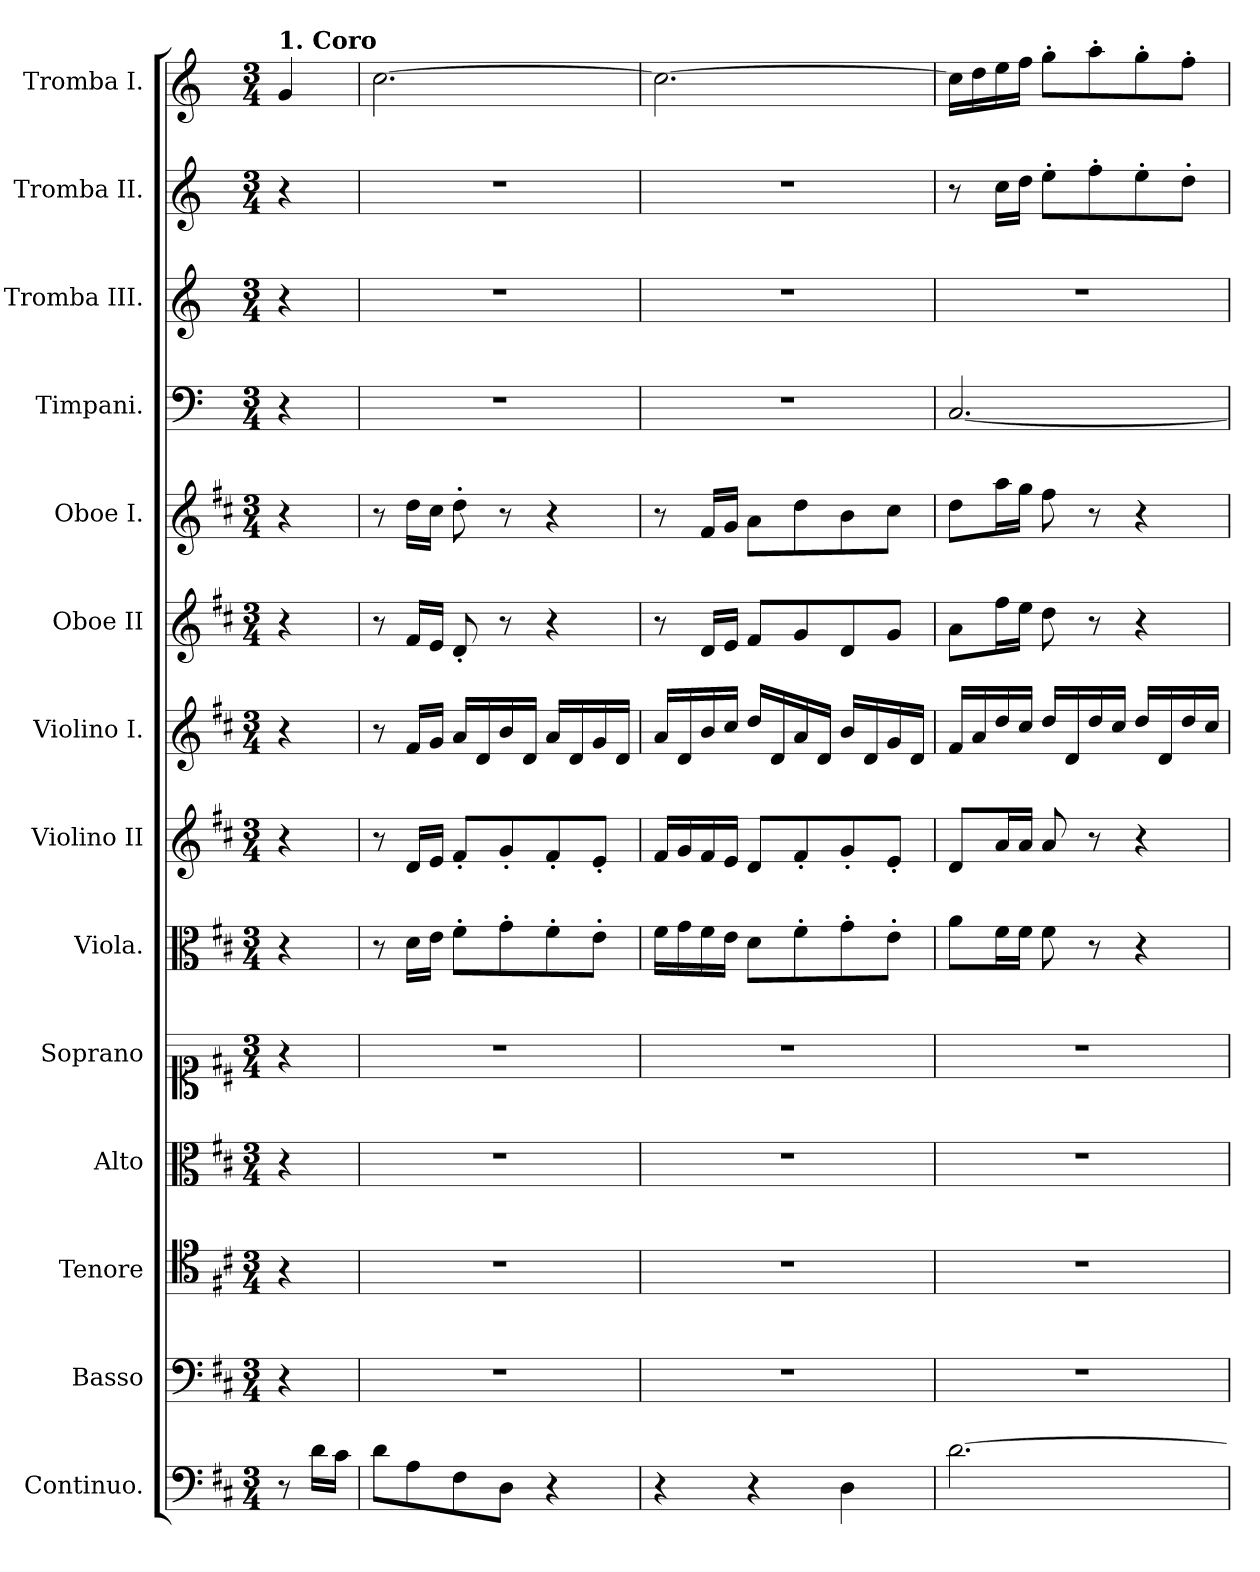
**kern	**kern	**kern	**kern	**kern	**kern	**kern	**kern	**kern	**kern	**kern	**kern	**kern	**kern
*part14	*part13	*part12	*part11	*part10	*part9	*part8	*part7	*part6	*part5	*part4	*part3	*part2	*part1
*staff14	*staff13	*staff12	*staff11	*staff10	*staff9	*staff8	*staff7	*staff6	*staff5	*staff4	*staff3	*staff2	*staff1
*I"Continuo.	*I"Basso	*I"Tenore	*I"Alto	*I"Soprano	*I"Viola.	*I"Violino II	*I"Violino I.	*I"Oboe II	*I"Oboe I.	*I"Timpani.	*I"Tromba III.	*I"Tromba II.	*I"Tromba I.
*	*	*	*	*	*I'Vla	*	*I'Vln	*I'Ob	*I'Ob	*I'Timp	*	*	*
*clefF4	*clefF4	*clefC4	*clefC3	*clefC1	*clefC3	*clefG2	*clefG2	*clefG2	*clefG2	*clefF4	*clefG2	*clefG2	*clefG2
*	*	*	*	*	*	*	*	*	*	*ITrd-1c-2	*ITrd-1c-2	*ITrd-1c-2	*ITrd-1c-2
*k[f#c#]	*k[f#c#]	*k[f#c#]	*k[f#c#]	*k[f#c#]	*k[f#c#]	*k[f#c#]	*k[f#c#]	*k[f#c#]	*k[f#c#]	*k[f#c#]	*k[f#c#]	*k[f#c#]	*k[f#c#]
*M3/4	*M3/4	*M3/4	*M3/4	*M3/4	*M3/4	*M3/4	*M3/4	*M3/4	*M3/4	*M3/4	*M3/4	*M3/4	*M3/4
*MM80	*MM80	*MM80	*MM80	*MM80	*MM80	*MM80	*MM80	*MM80	*MM80	*MM80	*MM80	*MM80	*MM80
=1	=1	=1	=1	=1	=1	=1	=1	=1	=1	=1	=1	=1	=1
!	!	!	!	!	!	!	!	!	!	!	!	!	!LO:TX:a:B:t=1. Coro
8r	4r	4r	4r	4r	4r	4r	4r	4r	4r	4r	4r	4r	4a/
16d\LL	.	.	.	.	.	.	.	.	.	.	.	.	.
16c#\JJ	.	.	.	.	.	.	.	.	.	.	.	.	.
=2	=2	=2	=2	=2	=2	=2	=2	=2	=2	=2	=2	=2	=2
8d\L	2.r	2.r	2.r	2.r	8r	8r	8r	8r	8r	2.r	2.r	2.r	[2.dd\
8A\	.	.	.	.	16d\LL	16d/LL	16f#/LL	16f#/LL	16dd\LL	.	.	.	.
.	.	.	.	.	16e\JJ	16e/JJ	16g/JJ	16e/JJ	16cc#\JJ	.	.	.	.
8F#\	.	.	.	.	8f#'\L	8f#'/L	16a/LL	8d'/	8dd'\	.	.	.	.
.	.	.	.	.	.	.	16d/	.	.	.	.	.	.
8D\J	.	.	.	.	8g'\	8g'/	16b/	8r	8r	.	.	.	.
.	.	.	.	.	.	.	16d/JJ	.	.	.	.	.	.
4r	.	.	.	.	8f#'\	8f#'/	16a/LL	4r	4r	.	.	.	.
.	.	.	.	.	.	.	16d/	.	.	.	.	.	.
.	.	.	.	.	8e'\J	8e'/J	16g/	.	.	.	.	.	.
.	.	.	.	.	.	.	16d/JJ	.	.	.	.	.	.
=3	=3	=3	=3	=3	=3	=3	=3	=3	=3	=3	=3	=3	=3
4r	2.r	2.r	2.r	2.r	16f#\LL	16f#/LL	16a/LL	8r	8r	2.r	2.r	2.r	2.dd\_
.	.	.	.	.	16g\	16g/	16d/	.	.	.	.	.	.
.	.	.	.	.	16f#\	16f#/	16b/	16d/LL	16f#/LL	.	.	.	.
.	.	.	.	.	16e\JJ	16e/JJ	16cc#/JJ	16e/JJ	16g/JJ	.	.	.	.
4r	.	.	.	.	8d\L	8d/L	16dd/LL	8f#/L	8a\L	.	.	.	.
.	.	.	.	.	.	.	16d/	.	.	.	.	.	.
.	.	.	.	.	8f#'\	8f#'/	16a/	8g/	8dd\	.	.	.	.
.	.	.	.	.	.	.	16d/JJ	.	.	.	.	.	.
4D\	.	.	.	.	8g'\	8g'/	16b/LL	8d/	8b\	.	.	.	.
.	.	.	.	.	.	.	16d/	.	.	.	.	.	.
.	.	.	.	.	8e'\J	8e'/J	16g/	8g/J	8cc#\J	.	.	.	.
.	.	.	.	.	.	.	16d/JJ	.	.	.	.	.	.
=4	=4	=4	=4	=4	=4	=4	=4	=4	=4	=4	=4	=4	=4
[2.d\	2.r	2.r	2.r	2.r	8a\L	8d/L	16f#/LL	8a\L	8dd\L	[2.D/	2.r	8r	16dd\LL]
.	.	.	.	.	.	.	16a/	.	.	.	.	.	16ee\
.	.	.	.	.	16f#\L	16a/L	16dd/	16ff#\L	16aa\L	.	.	16dd\LL	16ff#\
.	.	.	.	.	16f#\JJ	16a/JJ	16cc#/JJ	16ee\JJ	16gg\JJ	.	.	16ee\JJ	16gg\JJ
.	.	.	.	.	8f#\	8a/	16dd/LL	8dd\	8ff#\	.	.	8ff#'\L	8aa'\L
.	.	.	.	.	.	.	16d/	.	.	.	.	.	.
.	.	.	.	.	8r	8r	16dd/	8r	8r	.	.	8gg'\	8bb'\
.	.	.	.	.	.	.	16cc#/JJ	.	.	.	.	.	.
.	.	.	.	.	4r	4r	16dd/LL	4r	4r	.	.	8ff#'\	8aa'\
.	.	.	.	.	.	.	16d/	.	.	.	.	.	.
.	.	.	.	.	.	.	16dd/	.	.	.	.	8ee'\J	8gg'\J
.	.	.	.	.	.	.	16cc#/JJ	.	.	.	.	.	.
=	=	=	=	=	=	=	=	=	=	=	=	=	=
*-	*-	*-	*-	*-	*-	*-	*-	*-	*-	*-	*-	*-	*-
